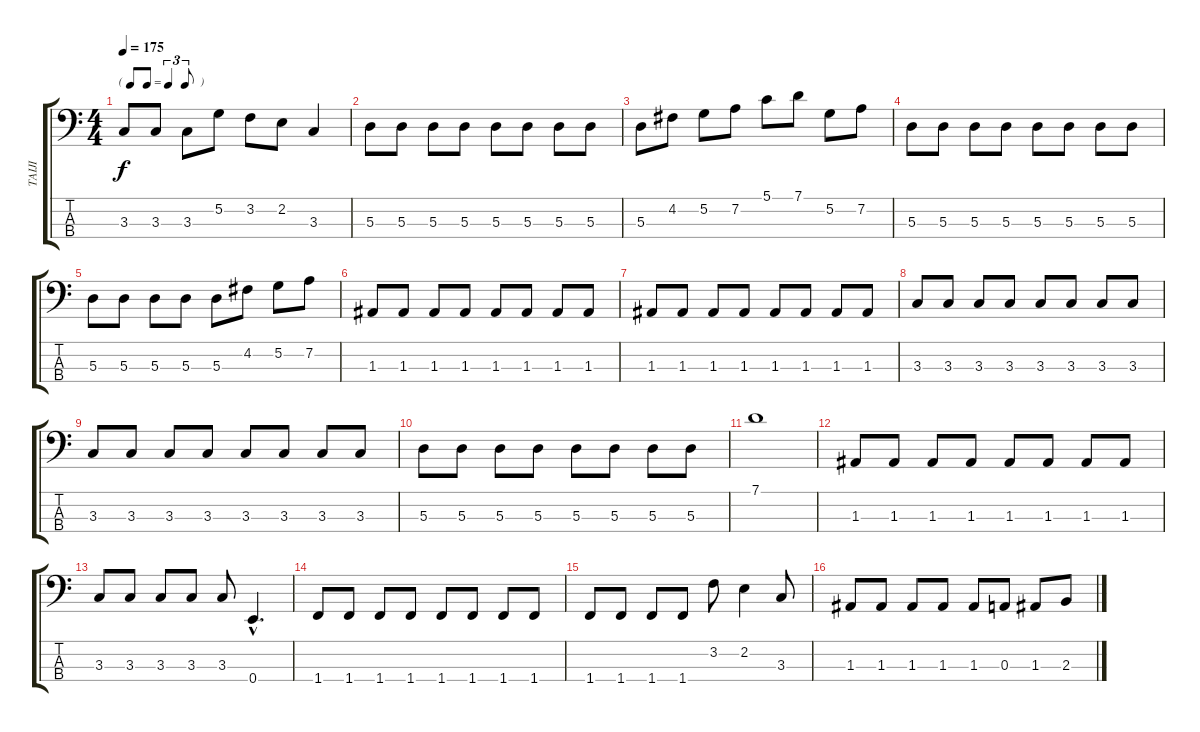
\track ("TAIJI" "TAIJI") {instrument electricbasspick}
\staff {score tabs}
\tuning (G2 D2 A1 E1) {hide}
\ts (4 4)
\tf triplet8th
\tempo 175
\clef f4
\ks c
3.3.8{dy f} 3.3.8 3.3.8 5.2.8 3.2.8 2.2.8 3.3.4 |
5.3.8 5.3.8 5.3.8 5.3.8 5.3.8 5.3.8 5.3.8 5.3.8 |
5.3.8 4.2.8 5.2.8 7.2.8 5.1.8 7.1.8 5.2.8 7.2.8 |
5.3.8 5.3.8 5.3.8 5.3.8 5.3.8 5.3.8 5.3.8 5.3.8 |
5.3.8 5.3.8 5.3.8 5.3.8 5.3.8 4.2.8 5.2.8 7.2.8 |
1.3.8 1.3.8 1.3.8 1.3.8 1.3.8 1.3.8 1.3.8 1.3.8 |
1.3.8 1.3.8 1.3.8 1.3.8 1.3.8 1.3.8 1.3.8 1.3.8 |
3.3.8 3.3.8 3.3.8 3.3.8 3.3.8 3.3.8 3.3.8 3.3.8 |
3.3.8 3.3.8 3.3.8 3.3.8 3.3.8 3.3.8 3.3.8 3.3.8 |
5.3.8 5.3.8 5.3.8 5.3.8 5.3.8 5.3.8 5.3.8 5.3.8 |
7.1.1 |
1.3.8 1.3.8 1.3.8 1.3.8 1.3.8 1.3.8 1.3.8 1.3.8 |
3.3.8 3.3.8 3.3.8 3.3.8 3.3.8 0.4{hac}.4{d} |
1.4.8 1.4.8 1.4.8 1.4.8 1.4.8 1.4.8 1.4.8 1.4.8 |
1.4.8 1.4.8 1.4.8 1.4.8 3.2.8 2.2.4 3.3.8 |
1.3.8 1.3.8 1.3.8 1.3.8 1.3.8 0.3.8 1.3.8 2.3.8
